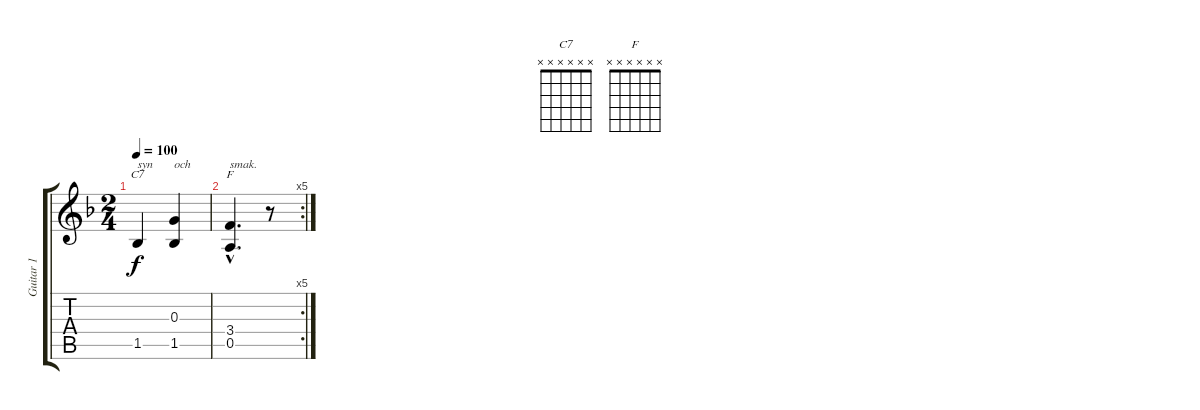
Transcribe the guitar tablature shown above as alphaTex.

\track ("Guitar 1" "Guitar 1") {instrument acousticguitarnylon}
\staff {score tabs}
\tuning (E4 B3 G3 D3 A2 E2) {hide}
\chord ("C7" x x x x x x) {firstfret 0}
\chord ("F" x x x x x x) {firstfret 0}
\ts (2 4)
\tempo 100
\clef g2
\ks f
1.5.4{ch "C7" txt "syn " dy f} (0.3 1.5).4{txt "och"} |
\rc 5
(3.4{hac} 0.5{hac}).4{d ch "F" txt "smak."} r.8
